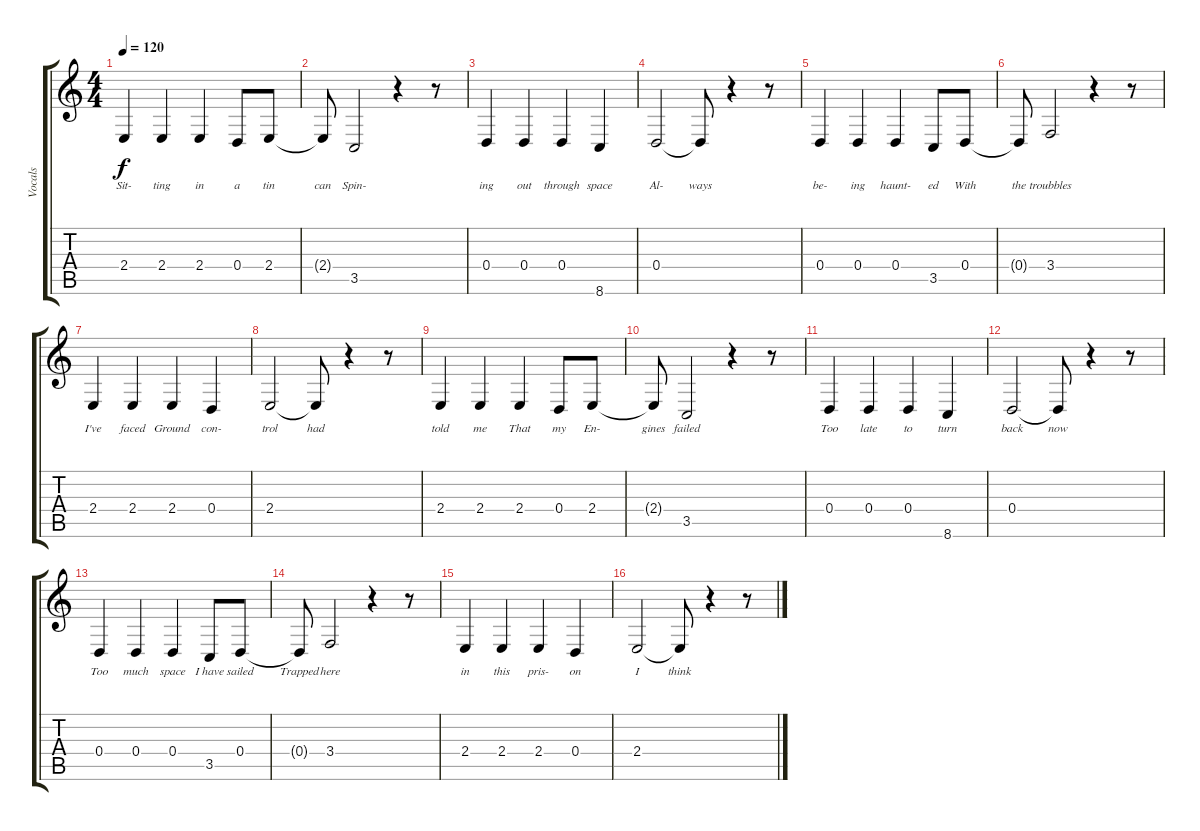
\track ("Vocals" "Vocals") {instrument tenorsax}
\staff {score tabs}
\tuning (E4 B3 G3 D3 A2 E2) {hide}
\ts (4 4)
\tempo 120
\clef g2
\ks c
2.4.4{lyrics (0 "Sit-") lyrics (1 "") lyrics (2 "") lyrics (3 "") lyrics (4 "") dy f instrument tenorsax} 2.4.4{lyrics (0 "ting") lyrics (1 "") lyrics (2 "") lyrics (3 "") lyrics (4 "")} 2.4.4{lyrics (0 "in") lyrics (1 "") lyrics (2 "") lyrics (3 "") lyrics (4 "")} 0.4.8{lyrics (0 "a") lyrics (1 "") lyrics (2 "") lyrics (3 "") lyrics (4 "")} 2.4.8{lyrics (0 "tin") lyrics (1 "") lyrics (2 "") lyrics (3 "") lyrics (4 "")} |
2.4{t}.8{lyrics (0 "can") lyrics (1 "") lyrics (2 "") lyrics (3 "") lyrics (4 "")} 3.5.2{lyrics (0 "Spin-") lyrics (1 "") lyrics (2 "") lyrics (3 "") lyrics (4 "")} r.4 r.8 |
0.4.4{lyrics (0 "ing") lyrics (1 "") lyrics (2 "") lyrics (3 "") lyrics (4 "")} 0.4.4{lyrics (0 "out") lyrics (1 "") lyrics (2 "") lyrics (3 "") lyrics (4 "")} 0.4.4{lyrics (0 "through") lyrics (1 "") lyrics (2 "") lyrics (3 "") lyrics (4 "")} 8.6.4{lyrics (0 "space") lyrics (1 "") lyrics (2 "") lyrics (3 "") lyrics (4 "")} |
0.4.2{lyrics (0 "Al-") lyrics (1 "") lyrics (2 "") lyrics (3 "") lyrics (4 "")} 0.4{t}.8{lyrics (0 "ways") lyrics (1 "") lyrics (2 "") lyrics (3 "") lyrics (4 "")} r.4 r.8 |
0.4.4{lyrics (0 "be-") lyrics (1 "") lyrics (2 "") lyrics (3 "") lyrics (4 "")} 0.4.4{lyrics (0 "ing") lyrics (1 "") lyrics (2 "") lyrics (3 "") lyrics (4 "")} 0.4.4{lyrics (0 "haunt-") lyrics (1 "") lyrics (2 "") lyrics (3 "") lyrics (4 "")} 3.5.8{lyrics (0 "ed") lyrics (1 "") lyrics (2 "") lyrics (3 "") lyrics (4 "")} 0.4.8{lyrics (0 "With") lyrics (1 "") lyrics (2 "") lyrics (3 "") lyrics (4 "")} |
0.4{t}.8{lyrics (0 "the") lyrics (1 "") lyrics (2 "") lyrics (3 "") lyrics (4 "")} 3.4.2{lyrics (0 "troubbles") lyrics (1 "") lyrics (2 "") lyrics (3 "") lyrics (4 "")} r.4 r.8 |
2.4.4{lyrics (0 "I've") lyrics (1 "") lyrics (2 "") lyrics (3 "") lyrics (4 "")} 2.4.4{lyrics (0 "faced") lyrics (1 "") lyrics (2 "") lyrics (3 "") lyrics (4 "")} 2.4.4{lyrics (0 "Ground") lyrics (1 "") lyrics (2 "") lyrics (3 "") lyrics (4 "")} 0.4.4{lyrics (0 "con-") lyrics (1 "") lyrics (2 "") lyrics (3 "") lyrics (4 "")} |
2.4.2{lyrics (0 "trol") lyrics (1 "") lyrics (2 "") lyrics (3 "") lyrics (4 "")} 2.4{t}.8{lyrics (0 "had") lyrics (1 "") lyrics (2 "") lyrics (3 "") lyrics (4 "")} r.4 r.8 |
2.4.4{lyrics (0 "told") lyrics (1 "") lyrics (2 "") lyrics (3 "") lyrics (4 "")} 2.4.4{lyrics (0 "me") lyrics (1 "") lyrics (2 "") lyrics (3 "") lyrics (4 "")} 2.4.4{lyrics (0 "That") lyrics (1 "") lyrics (2 "") lyrics (3 "") lyrics (4 "")} 0.4.8{lyrics (0 "my") lyrics (1 "") lyrics (2 "") lyrics (3 "") lyrics (4 "")} 2.4.8{lyrics (0 "En-") lyrics (1 "") lyrics (2 "") lyrics (3 "") lyrics (4 "")} |
2.4{t}.8{lyrics (0 "gines") lyrics (1 "") lyrics (2 "") lyrics (3 "") lyrics (4 "")} 3.5.2{lyrics (0 "failed") lyrics (1 "") lyrics (2 "") lyrics (3 "") lyrics (4 "")} r.4 r.8 |
0.4.4{lyrics (0 "Too") lyrics (1 "") lyrics (2 "") lyrics (3 "") lyrics (4 "")} 0.4.4{lyrics (0 "late") lyrics (1 "") lyrics (2 "") lyrics (3 "") lyrics (4 "")} 0.4.4{lyrics (0 "to") lyrics (1 "") lyrics (2 "") lyrics (3 "") lyrics (4 "")} 8.6.4{lyrics (0 "turn") lyrics (1 "") lyrics (2 "") lyrics (3 "") lyrics (4 "")} |
0.4.2{lyrics (0 "back") lyrics (1 "") lyrics (2 "") lyrics (3 "") lyrics (4 "")} 0.4{t}.8{lyrics (0 "now") lyrics (1 "") lyrics (2 "") lyrics (3 "") lyrics (4 "")} r.4 r.8 |
0.4.4{lyrics (0 "Too") lyrics (1 "") lyrics (2 "") lyrics (3 "") lyrics (4 "")} 0.4.4{lyrics (0 "much") lyrics (1 "") lyrics (2 "") lyrics (3 "") lyrics (4 "")} 0.4.4{lyrics (0 "space") lyrics (1 "") lyrics (2 "") lyrics (3 "") lyrics (4 "")} 3.5.8{lyrics (0 "I have") lyrics (1 "") lyrics (2 "") lyrics (3 "") lyrics (4 "")} 0.4.8{lyrics (0 "sailed") lyrics (1 "") lyrics (2 "") lyrics (3 "") lyrics (4 "")} |
0.4{t}.8{lyrics (0 "Trapped") lyrics (1 "") lyrics (2 "") lyrics (3 "") lyrics (4 "")} 3.4.2{lyrics (0 "here") lyrics (1 "") lyrics (2 "") lyrics (3 "") lyrics (4 "")} r.4 r.8 |
2.4.4{lyrics (0 "in") lyrics (1 "") lyrics (2 "") lyrics (3 "") lyrics (4 "")} 2.4.4{lyrics (0 "this") lyrics (1 "") lyrics (2 "") lyrics (3 "") lyrics (4 "")} 2.4.4{lyrics (0 "pris-") lyrics (1 "") lyrics (2 "") lyrics (3 "") lyrics (4 "")} 0.4.4{lyrics (0 "on") lyrics (1 "") lyrics (2 "") lyrics (3 "") lyrics (4 "")} |
2.4.2{lyrics (0 "I") lyrics (1 "") lyrics (2 "") lyrics (3 "") lyrics (4 "")} 2.4{t}.8{lyrics (0 "think") lyrics (1 "") lyrics (2 "") lyrics (3 "") lyrics (4 "")} r.4 r.8
